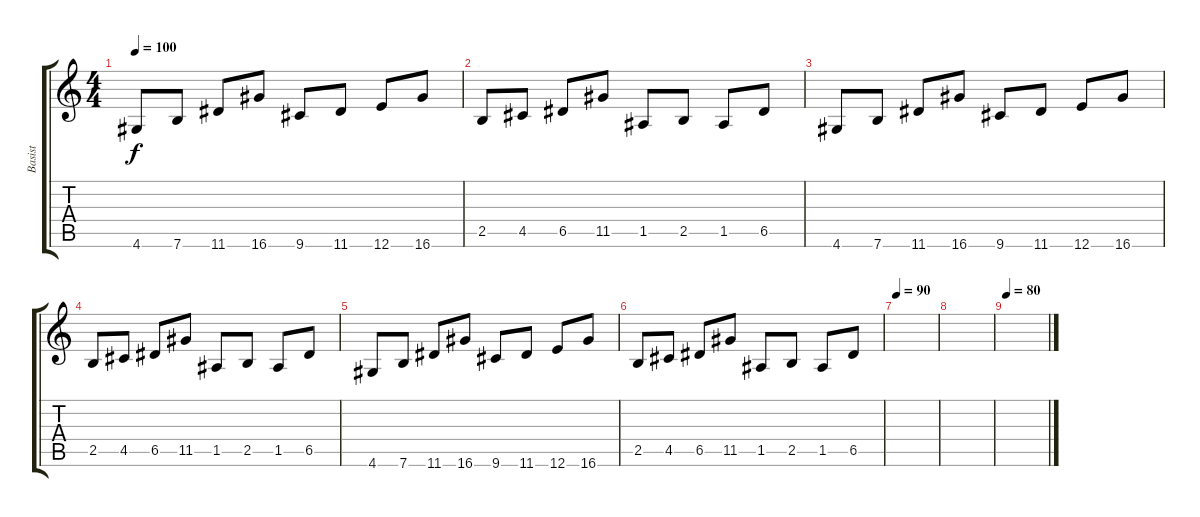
\track ("Basist" "Basist") {instrument electricbassfinger}
\staff {score tabs}
\tuning (E4 B3 G3 D3 A2 E2) {hide}
\ts (4 4)
\tempo 100
\clef g2
\ks c
4.6.8{dy f} 7.6.8 11.6.8 16.6.8 9.6.8 11.6.8 12.6.8 16.6.8 |
2.5.8 4.5.8 6.5.8 11.5.8 1.5.8 2.5.8 1.5.8 6.5.8 |
4.6.8 7.6.8 11.6.8 16.6.8 9.6.8 11.6.8 12.6.8 16.6.8 |
2.5.8 4.5.8 6.5.8 11.5.8 1.5.8 2.5.8 1.5.8 6.5.8 |
4.6.8 7.6.8 11.6.8 16.6.8 9.6.8 11.6.8 12.6.8 16.6.8 |
2.5.8 4.5.8 6.5.8 11.5.8 1.5.8 2.5.8 1.5.8 6.5.8 |
\tempo 90
|
|
\tempo 80
